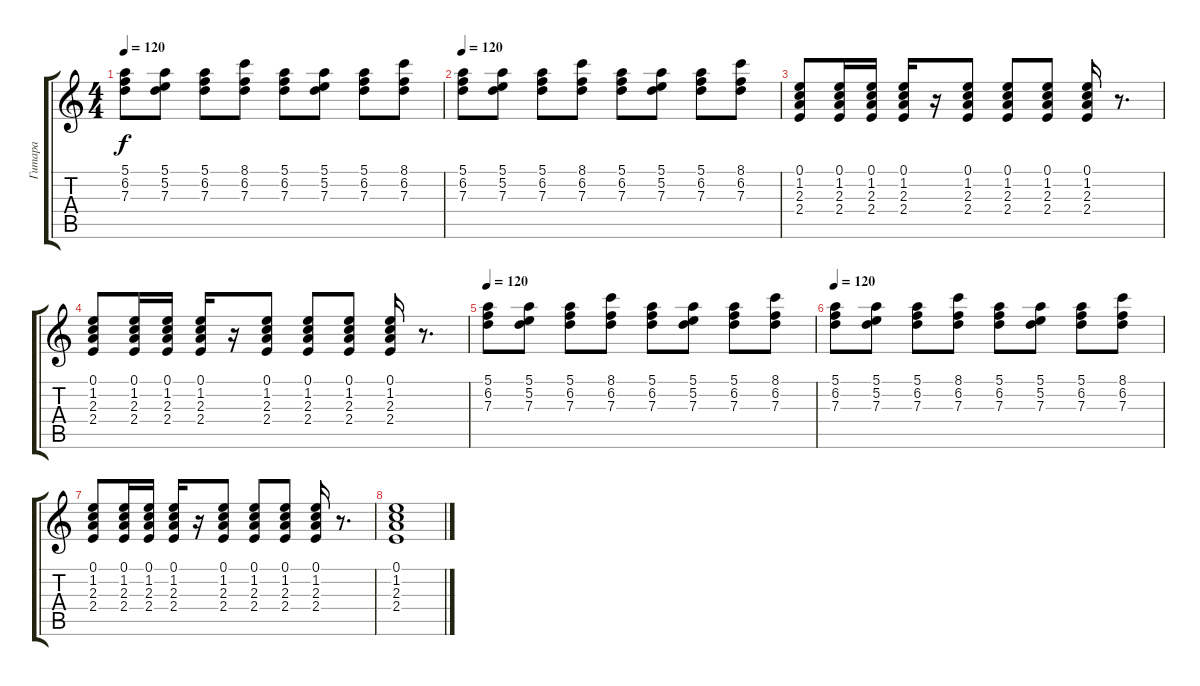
\track ("Гитара" "Гитара") {solo instrument electricguitarmuted}
\staff {score tabs}
\tuning (E4 B3 G3 D3 A2 E2) {hide}
\ts (4 4)
\tempo 120
\clef g2
\ks c
(5.1 6.2 7.3).8{dy f} (5.1 5.2 7.3).8 (5.1 6.2 7.3).8 (8.1 6.2 7.3).8 (5.1 6.2 7.3).8 (5.1 5.2 7.3).8 (5.1 6.2 7.3).8 (8.1 6.2 7.3).8 |
\tempo 120
(5.1 6.2 7.3).8 (5.1 5.2 7.3).8 (5.1 6.2 7.3).8 (8.1 6.2 7.3).8 (5.1 6.2 7.3).8 (5.1 5.2 7.3).8 (5.1 6.2 7.3).8 (8.1 6.2 7.3).8 |
(0.1 1.2 2.3 2.4).8 (0.1 1.2 2.3 2.4).16 (0.1 1.2 2.3 2.4).16 (0.1 1.2 2.3 2.4).16 r.16 (0.1 1.2 2.3 2.4).8 (0.1 1.2 2.3 2.4).8 (0.1 1.2 2.3 2.4).8 (0.1 1.2 2.3 2.4).16 r.8{d} |
(0.1 1.2 2.3 2.4).8 (0.1 1.2 2.3 2.4).16 (0.1 1.2 2.3 2.4).16 (0.1 1.2 2.3 2.4).16 r.16 (0.1 1.2 2.3 2.4).8 (0.1 1.2 2.3 2.4).8 (0.1 1.2 2.3 2.4).8 (0.1 1.2 2.3 2.4).16 r.8{d} |
\tempo 120
(5.1 6.2 7.3).8 (5.1 5.2 7.3).8 (5.1 6.2 7.3).8 (8.1 6.2 7.3).8 (5.1 6.2 7.3).8 (5.1 5.2 7.3).8 (5.1 6.2 7.3).8 (8.1 6.2 7.3).8 |
\tempo 120
(5.1 6.2 7.3).8 (5.1 5.2 7.3).8 (5.1 6.2 7.3).8 (8.1 6.2 7.3).8 (5.1 6.2 7.3).8 (5.1 5.2 7.3).8 (5.1 6.2 7.3).8 (8.1 6.2 7.3).8 |
(0.1 1.2 2.3 2.4).8 (0.1 1.2 2.3 2.4).16 (0.1 1.2 2.3 2.4).16 (0.1 1.2 2.3 2.4).16 r.16 (0.1 1.2 2.3 2.4).8 (0.1 1.2 2.3 2.4).8 (0.1 1.2 2.3 2.4).8 (0.1 1.2 2.3 2.4).16 r.8{d} |
(0.1 1.2 2.3 2.4).1
